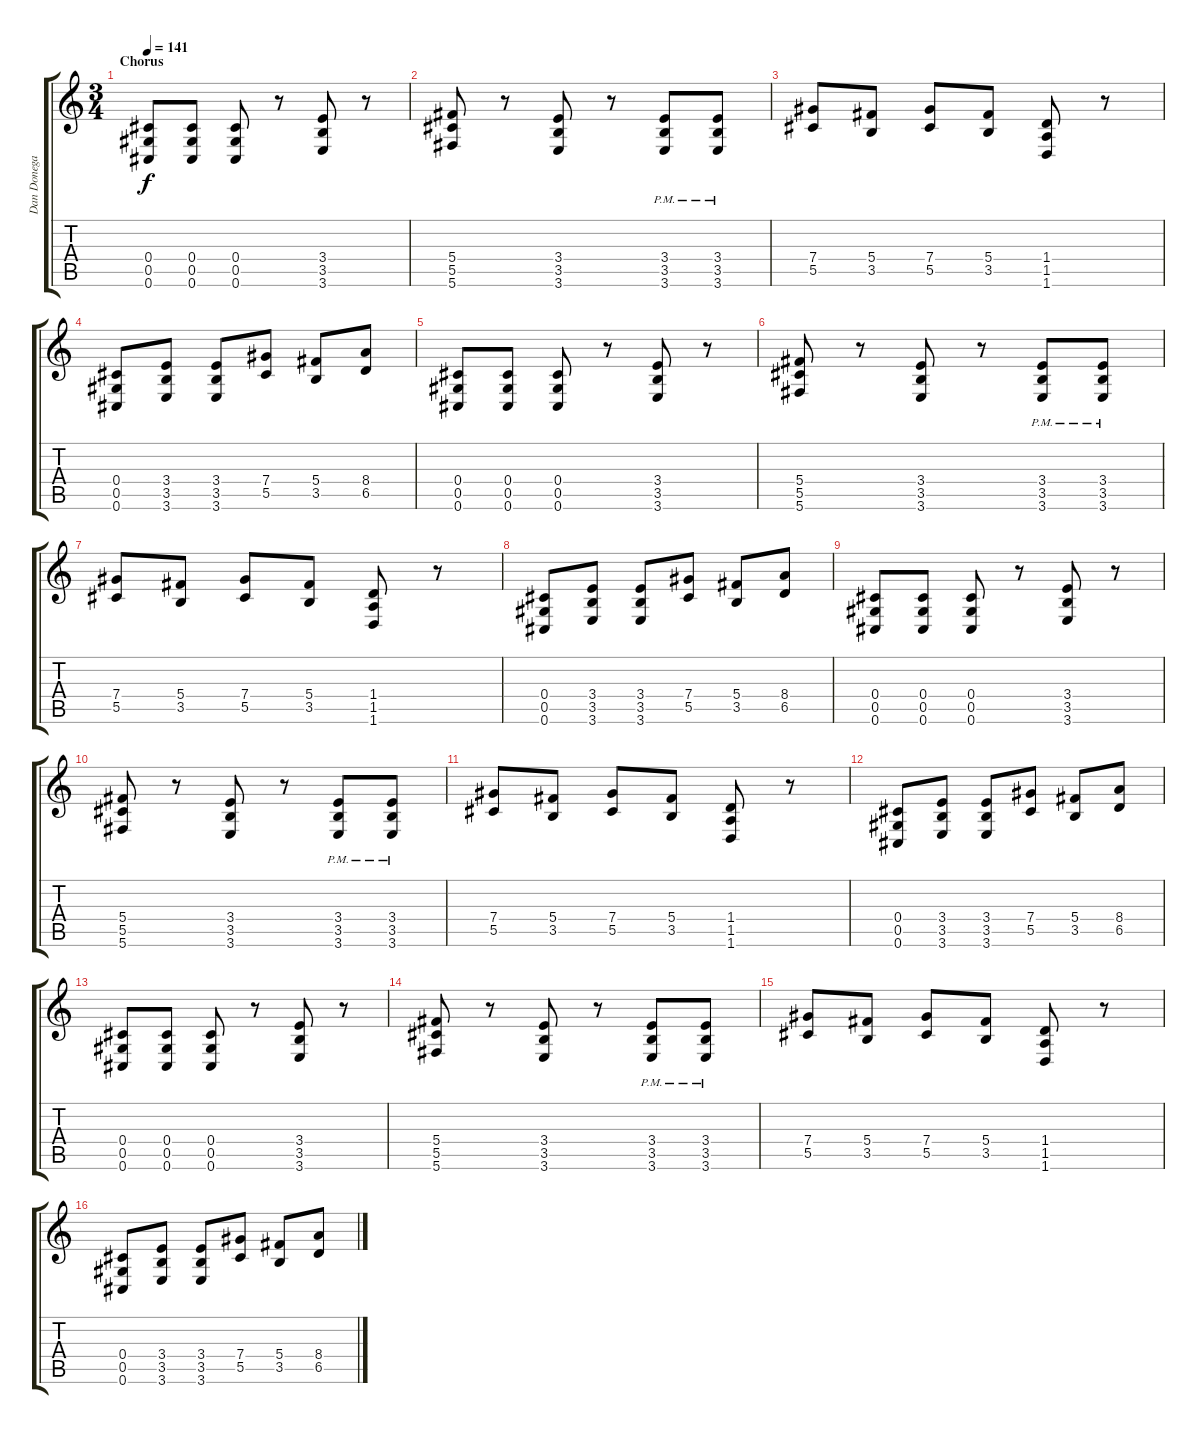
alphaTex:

\track ("Dan Donegan (Guitar 1)" "Dan Donega") {instrument distortionguitar}
\staff {score tabs}
\tuning (Eb4 Bb3 Gb3 Db3 Ab2 Db2) {hide}
\ts (3 4)
\section ("" "Chorus")
\tempo 141
\clef g2
\ks c
(0.4 0.5 0.6).8{dy f} (0.4 0.5 0.6).8 (0.4 0.5 0.6).8 r.8 (3.4 3.5 3.6).8 r.8 |
(5.4 5.5 5.6).8 r.8 (3.4 3.5 3.6).8 r.8 (3.4{pm} 3.5{pm} 3.6{pm}).8 (3.4{pm} 3.5{pm} 3.6{pm}).8 |
(7.4 5.5).8 (5.4 3.5).8 (7.4 5.5).8 (5.4 3.5).8 (1.4 1.5 1.6).8 r.8 |
(0.4 0.5 0.6).8 (3.4 3.5 3.6).8 (3.4 3.5 3.6).8 (7.4 5.5).8 (5.4 3.5).8 (8.4 6.5).8 |
(0.4 0.5 0.6).8 (0.4 0.5 0.6).8 (0.4 0.5 0.6).8 r.8 (3.4 3.5 3.6).8 r.8 |
(5.4 5.5 5.6).8 r.8 (3.4 3.5 3.6).8 r.8 (3.4{pm} 3.5{pm} 3.6{pm}).8 (3.4{pm} 3.5{pm} 3.6{pm}).8 |
(7.4 5.5).8 (5.4 3.5).8 (7.4 5.5).8 (5.4 3.5).8 (1.4 1.5 1.6).8 r.8 |
(0.4 0.5 0.6).8 (3.4 3.5 3.6).8 (3.4 3.5 3.6).8 (7.4 5.5).8 (5.4 3.5).8 (8.4 6.5).8 |
(0.4 0.5 0.6).8 (0.4 0.5 0.6).8 (0.4 0.5 0.6).8 r.8 (3.4 3.5 3.6).8 r.8 |
(5.4 5.5 5.6).8 r.8 (3.4 3.5 3.6).8 r.8 (3.4{pm} 3.5{pm} 3.6{pm}).8 (3.4{pm} 3.5{pm} 3.6{pm}).8 |
(7.4 5.5).8 (5.4 3.5).8 (7.4 5.5).8 (5.4 3.5).8 (1.4 1.5 1.6).8 r.8 |
(0.4 0.5 0.6).8 (3.4 3.5 3.6).8 (3.4 3.5 3.6).8 (7.4 5.5).8 (5.4 3.5).8 (8.4 6.5).8 |
(0.4 0.5 0.6).8 (0.4 0.5 0.6).8 (0.4 0.5 0.6).8 r.8 (3.4 3.5 3.6).8 r.8 |
(5.4 5.5 5.6).8 r.8 (3.4 3.5 3.6).8 r.8 (3.4{pm} 3.5{pm} 3.6{pm}).8 (3.4{pm} 3.5{pm} 3.6{pm}).8 |
(7.4 5.5).8 (5.4 3.5).8 (7.4 5.5).8 (5.4 3.5).8 (1.4 1.5 1.6).8 r.8 |
(0.4 0.5 0.6).8 (3.4 3.5 3.6).8 (3.4 3.5 3.6).8 (7.4 5.5).8 (5.4 3.5).8 (8.4 6.5).8
